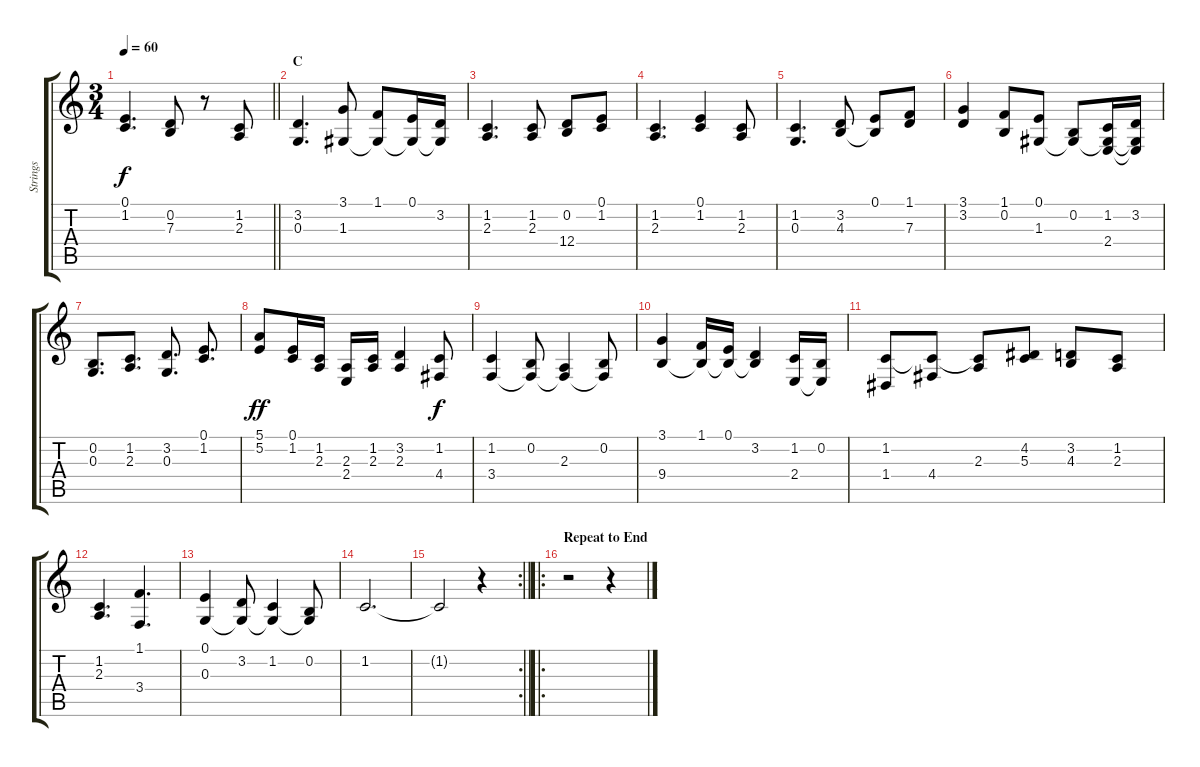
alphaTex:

\track ("Strings" "Strings") {instrument stringensemble2}
\staff {score tabs}
\tuning (E4 B3 G3 D3 A2 E2) {hide}
\ts (3 4)
\tempo 60
\clef g2
\barLineRight lightlight
\ks c
(0.1 1.2).4{d dy f} (0.2 7.3).8 r.8 (1.2 2.3).8 |
\section ("" "C")
(3.2 0.3).4{d} (3.1 1.3).8 (1.1 1.3{t}).8 (0.1 1.3{t}).16 (3.2 1.3{t}).16 |
(1.2 2.3).4{d} (1.2 2.3).8 (0.2 12.4).8 (0.1 1.2).8 |
(1.2 2.3).4{d} (0.1 1.2).4 (1.2 2.3).8 |
(1.2 0.3).4{d} (3.2 4.3).8 (0.1 4.3{t}).8 (1.1 7.3).8 |
(3.1 3.2).4 (1.1 0.2).8 (0.1 1.3).8 (0.2 1.3{t}).8 (1.2 1.3{t} 2.4).16 (3.2 1.3{t} 2.4{t}).16 |
(0.2 0.3).8{d} (1.2 2.3).8{d} (3.2 0.3).8{d} (0.1 1.2).8{d} |
(5.1 5.2).8{dy ff} (0.1 1.2).16 (1.2 2.3).16 (2.3 2.4).16 (1.2 2.3).16 (3.2 2.3).4 (1.2 4.4).8{dy f} |
(1.2 3.4).4 (0.2 3.4{t}).8 (2.3 3.4{t}).4 (0.2 3.4{t}).8 |
(3.1 9.4).4 (1.1 9.4{t}).16 (0.1 9.4{t}).16 (3.2 9.4{t}).4 (1.2 2.4).16 (0.2 2.4{t}).16 |
(1.2 1.4).8 (1.2{t} 4.4).8 (1.2{t} 2.3).8 (4.2 5.3).8 (3.2 4.3).8 (1.2 2.3).8 |
(1.2 2.3).4{d} (1.1 3.4).4{d} |
(0.1 0.3).4 (3.2 0.3{t}).8 (1.2 0.3{t}).4 (0.2 0.3{t}).8 |
1.2.2{d volume 0} |
\rc 2
\barLineRight lightlight
1.2{t}.2 r.4 |
\ro
\section ("" "Repeat to End")
r.2 r.4
